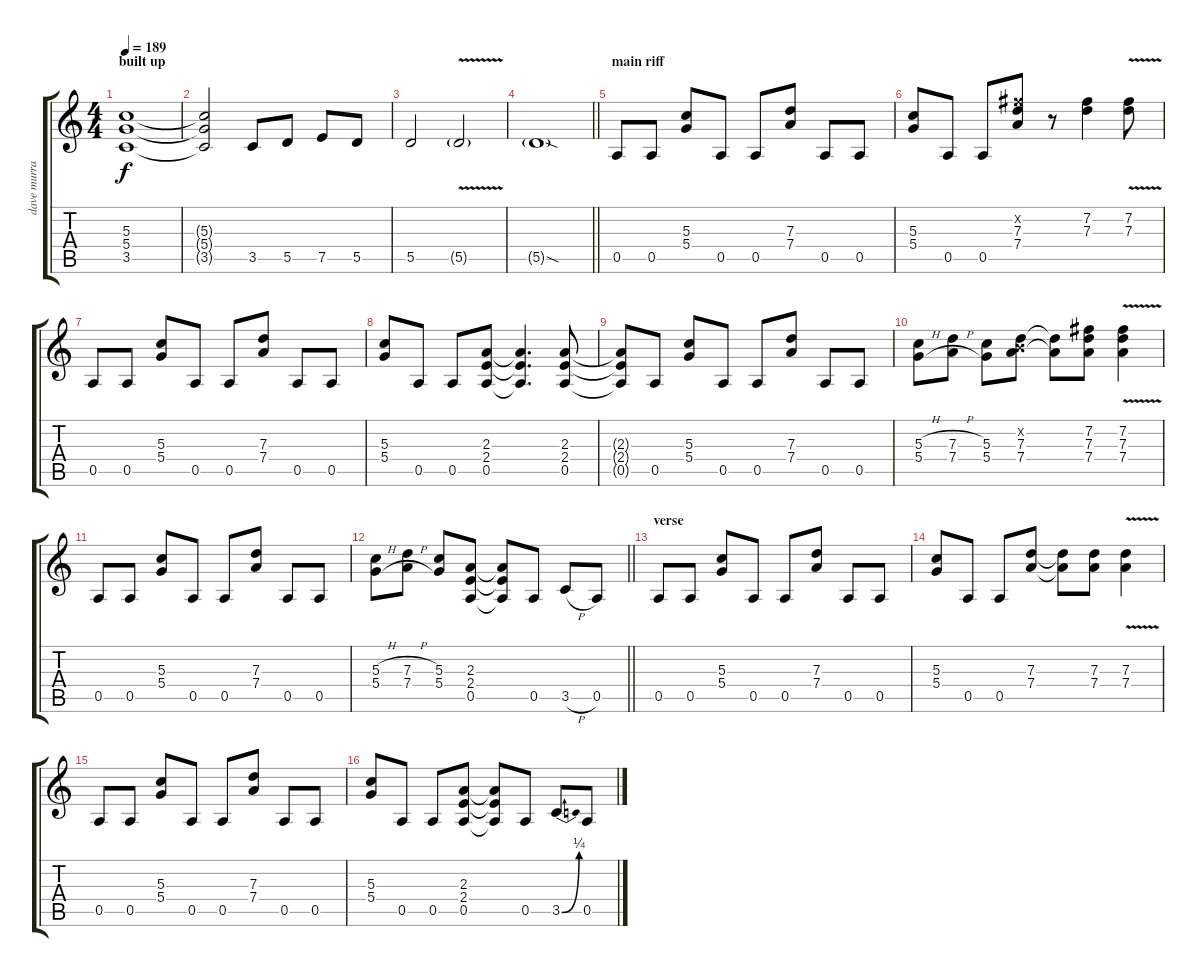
\track ("dave murray" "dave murra") {instrument overdrivenguitar}
\staff {score tabs}
\tuning (E4 B3 G3 D3 A2 E2) {hide}
\ts (4 4)
\section ("" "built up")
\tempo 189
\clef g2
\ks c
(5.3 5.4 3.5).1{dy f} |
(5.3{t} 5.4{t} 3.5{t}).2 3.5.8 5.5.8 7.5.8 5.5.8 |
5.5.2 5.5{v g}.2 |
\barLineRight lightlight
5.5{sod g}.1 |
\section ("" "main riff")
0.5.8 0.5.8 (5.3 5.4).8 0.5.8 0.5.8 (7.3 7.4).8 0.5.8 0.5.8 |
(5.3 5.4).8 0.5.8 0.5.8 (7.2{x} 7.3 7.4).8 r.8 (7.2 7.3).4 (7.2{v} 7.3{v}).8 |
0.5.8 0.5.8 (5.3 5.4).8 0.5.8 0.5.8 (7.3 7.4).8 0.5.8 0.5.8 |
(5.3 5.4).8 0.5.8 0.5.8 (2.3 2.4 0.5).8 (2.3{t} 2.4{t} 0.5{t}).4{d} (2.3 2.4 0.5).8 |
(2.3{t} 2.4{t} 0.5{t}).8 0.5.8 (5.3 5.4).8 0.5.8 0.5.8 (7.3 7.4).8 0.5.8 0.5.8 |
(5.3{h} 5.4{h}).8 (7.3{h} 7.4{h}).8 (5.3 5.4).8 (0.2{x} 7.3 7.4).8 (7.3{t} 7.4{t}).8 (7.2 7.3 7.4).8 (7.2{v} 7.3{v} 7.4{v}).4 |
0.5.8 0.5.8 (5.3 5.4).8 0.5.8 0.5.8 (7.3 7.4).8 0.5.8 0.5.8 |
\barLineRight lightlight
(5.3{h} 5.4{h}).8 (7.3{h} 7.4{h}).8 (5.3 5.4).8 (2.3 2.4 0.5).8 (2.3{t} 2.4{t} 0.5{t}).8 0.5.8 3.5{h}.8 0.5.8 |
\section ("" "verse")
0.5.8 0.5.8 (5.3 5.4).8 0.5.8 0.5.8 (7.3 7.4).8 0.5.8 0.5.8 |
(5.3 5.4).8 0.5.8 0.5.8 (7.3 7.4).8 (7.3{t} 7.4{t}).8 (7.3 7.4).8 (7.3{v} 7.4{v}).4 |
0.5.8 0.5.8 (5.3 5.4).8 0.5.8 0.5.8 (7.3 7.4).8 0.5.8 0.5.8 |
(5.3 5.4).8 0.5.8 0.5.8 (2.3 2.4 0.5).8 (2.3{t} 2.4{t} 0.5{t}).8 0.5.8 3.5{be (bend 0 0 60 1)}.8 0.5.8
